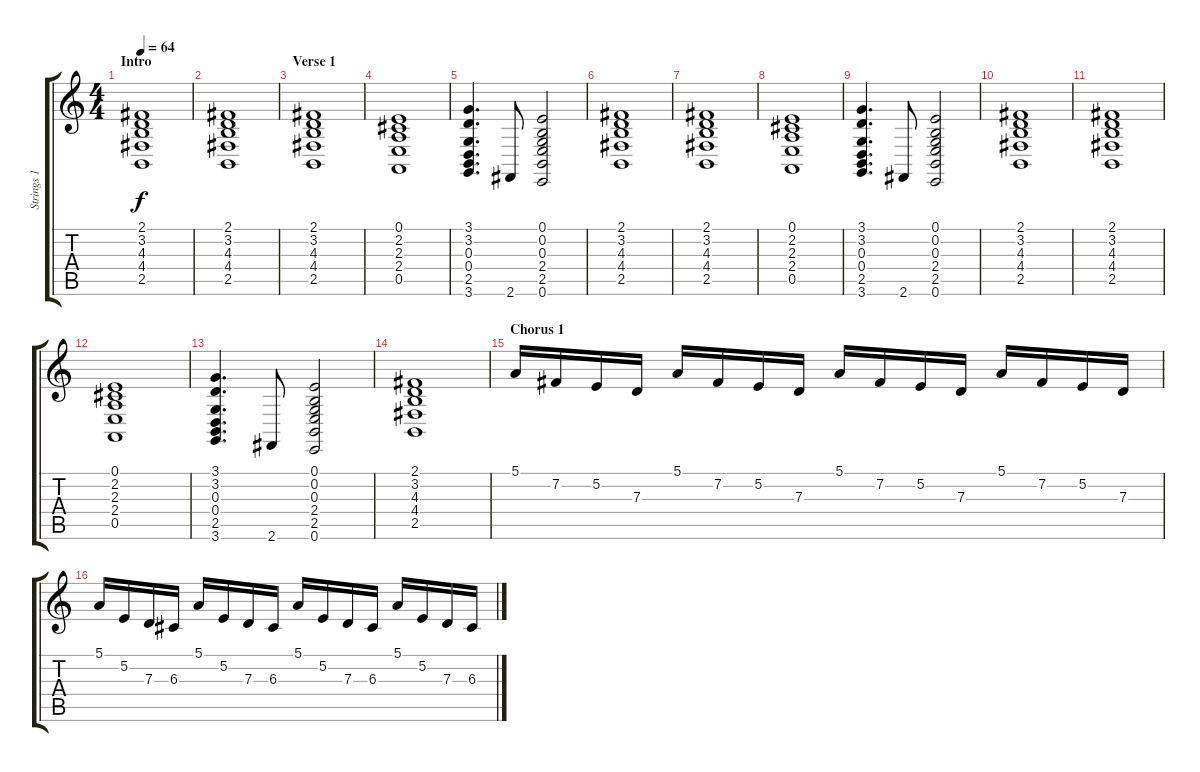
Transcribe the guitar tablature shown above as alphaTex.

\track ("Strings 1" "Strings 1") {instrument synthstrings1}
\staff {score tabs}
\tuning (E4 B3 G3 D3 A2 E2) {hide}
\ts (4 4)
\section ("" "Intro")
\tempo 64
\clef g2
\ks c
(2.1 3.2 4.3 4.4 2.5).1{dy f instrument synthstrings1} |
(2.1 3.2 4.3 4.4 2.5).1 |
\section ("" "Verse 1")
(2.1 3.2 4.3 4.4 2.5).1 |
(0.1 2.2 2.3 2.4 0.5).1 |
(3.1 3.2 0.3 0.4 2.5 3.6).4{d} 2.6.8 (0.1 0.2 0.3 2.4 2.5 0.6).2 |
(2.1 3.2 4.3 4.4 2.5).1 |
(2.1 3.2 4.3 4.4 2.5).1 |
(0.1 2.2 2.3 2.4 0.5).1 |
(3.1 3.2 0.3 0.4 2.5 3.6).4{d} 2.6.8 (0.1 0.2 0.3 2.4 2.5 0.6).2 |
(2.1 3.2 4.3 4.4 2.5).1 |
(2.1 3.2 4.3 4.4 2.5).1 |
(0.1 2.2 2.3 2.4 0.5).1 |
(3.1 3.2 0.3 0.4 2.5 3.6).4{d} 2.6.8 (0.1 0.2 0.3 2.4 2.5 0.6).2 |
(2.1 3.2 4.3 4.4 2.5).1 |
\section ("" "Chorus 1")
5.1.16 7.2.16 5.2.16 7.3.16 5.1.16 7.2.16 5.2.16 7.3.16 5.1.16 7.2.16 5.2.16 7.3.16 5.1.16 7.2.16 5.2.16 7.3.16 |
5.1.16 5.2.16 7.3.16 6.3.16 5.1.16 5.2.16 7.3.16 6.3.16 5.1.16 5.2.16 7.3.16 6.3.16 5.1.16 5.2.16 7.3.16 6.3.16
